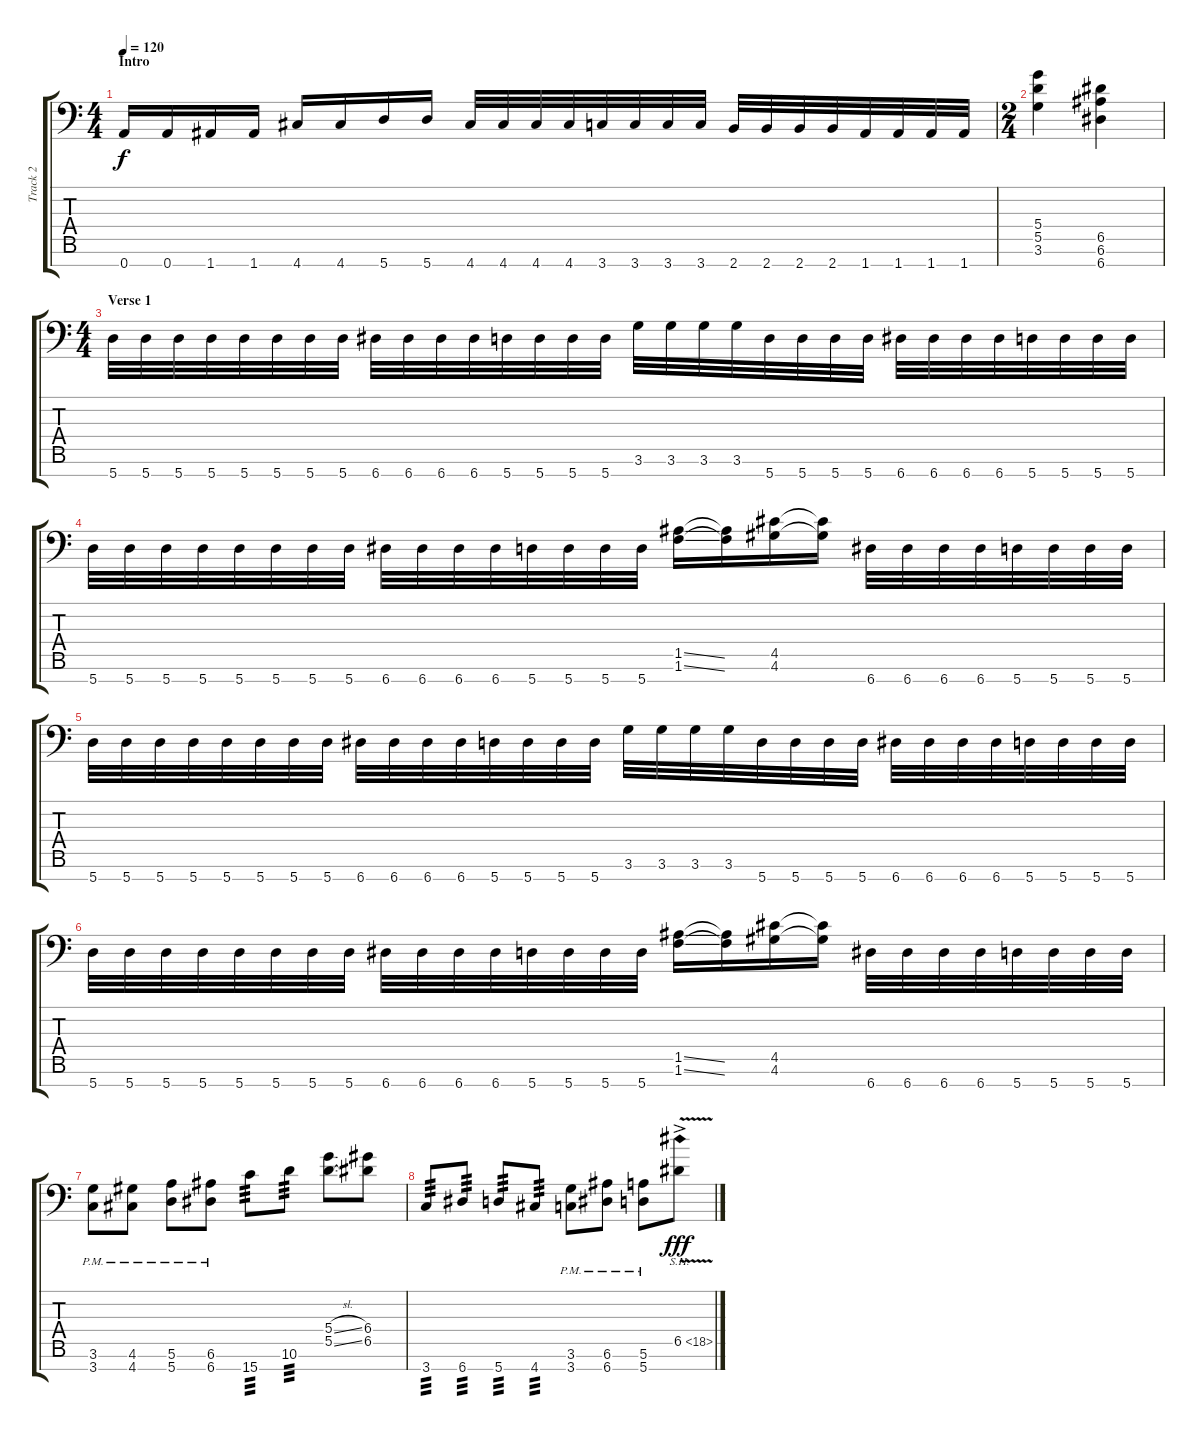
\track ("Track 2" "Track 2") {instrument distortionguitar}
\staff {score tabs}
\tuning (E4 B3 G3 D3 A2 E2 A1) {hide}
\ts (4 4)
\section ("" "Intro")
\tempo 120
\clef f4
\ks c
0.7.16{dy f instrument distortionguitar} 0.7.16 1.7.16 1.7.16 4.7.16 4.7.16 5.7.16 5.7.16 4.7.32 4.7.32 4.7.32 4.7.32 3.7.32 3.7.32 3.7.32 3.7.32 2.7.32 2.7.32 2.7.32 2.7.32 1.7.32 1.7.32 1.7.32 1.7.32 |
\ts (2 4)
(5.4 5.5 3.6).4 (6.5 6.6 6.7).4 |
\ts (4 4)
\section ("" "Verse 1")
5.7.32 5.7.32 5.7.32 5.7.32 5.7.32 5.7.32 5.7.32 5.7.32 6.7.32 6.7.32 6.7.32 6.7.32 5.7.32 5.7.32 5.7.32 5.7.32 3.6.32 3.6.32 3.6.32 3.6.32 5.7.32 5.7.32 5.7.32 5.7.32 6.7.32 6.7.32 6.7.32 6.7.32 5.7.32 5.7.32 5.7.32 5.7.32 |
5.7.32 5.7.32 5.7.32 5.7.32 5.7.32 5.7.32 5.7.32 5.7.32 6.7.32 6.7.32 6.7.32 6.7.32 5.7.32 5.7.32 5.7.32 5.7.32 (1.5{ss} 1.6{ss}).16 (1.5{t} 1.6{t}).16 (4.5 4.6).16 (4.5{t} 4.6{t}).16 6.7.32 6.7.32 6.7.32 6.7.32 5.7.32 5.7.32 5.7.32 5.7.32 |
5.7.32 5.7.32 5.7.32 5.7.32 5.7.32 5.7.32 5.7.32 5.7.32 6.7.32 6.7.32 6.7.32 6.7.32 5.7.32 5.7.32 5.7.32 5.7.32 3.6.32 3.6.32 3.6.32 3.6.32 5.7.32 5.7.32 5.7.32 5.7.32 6.7.32 6.7.32 6.7.32 6.7.32 5.7.32 5.7.32 5.7.32 5.7.32 |
5.7.32 5.7.32 5.7.32 5.7.32 5.7.32 5.7.32 5.7.32 5.7.32 6.7.32 6.7.32 6.7.32 6.7.32 5.7.32 5.7.32 5.7.32 5.7.32 (1.5{ss} 1.6{ss}).16 (1.5{t} 1.6{t}).16 (4.5 4.6).16 (4.5{t} 4.6{t}).16 6.7.32 6.7.32 6.7.32 6.7.32 5.7.32 5.7.32 5.7.32 5.7.32 |
(3.6{pm} 3.7{pm}).8 (4.6{pm} 4.7{pm}).8 (5.6{pm} 5.7{pm}).8 (6.6{pm} 6.7{pm}).8 15.7.8{tp 3} 10.6.8{tp 3} (5.4{sl} 5.5{sl}).8 (6.4 6.5).8 |
3.7.8{tp 3} 6.7.8{tp 3} 5.7.8{tp 3} 4.7.8{tp 3} (3.6{pm} 3.7{pm}).8 (6.6{pm} 6.7{pm}).8 (5.6{pm} 5.7{pm}).8 6.5{sh 12 v ac}.8{dy fff}
